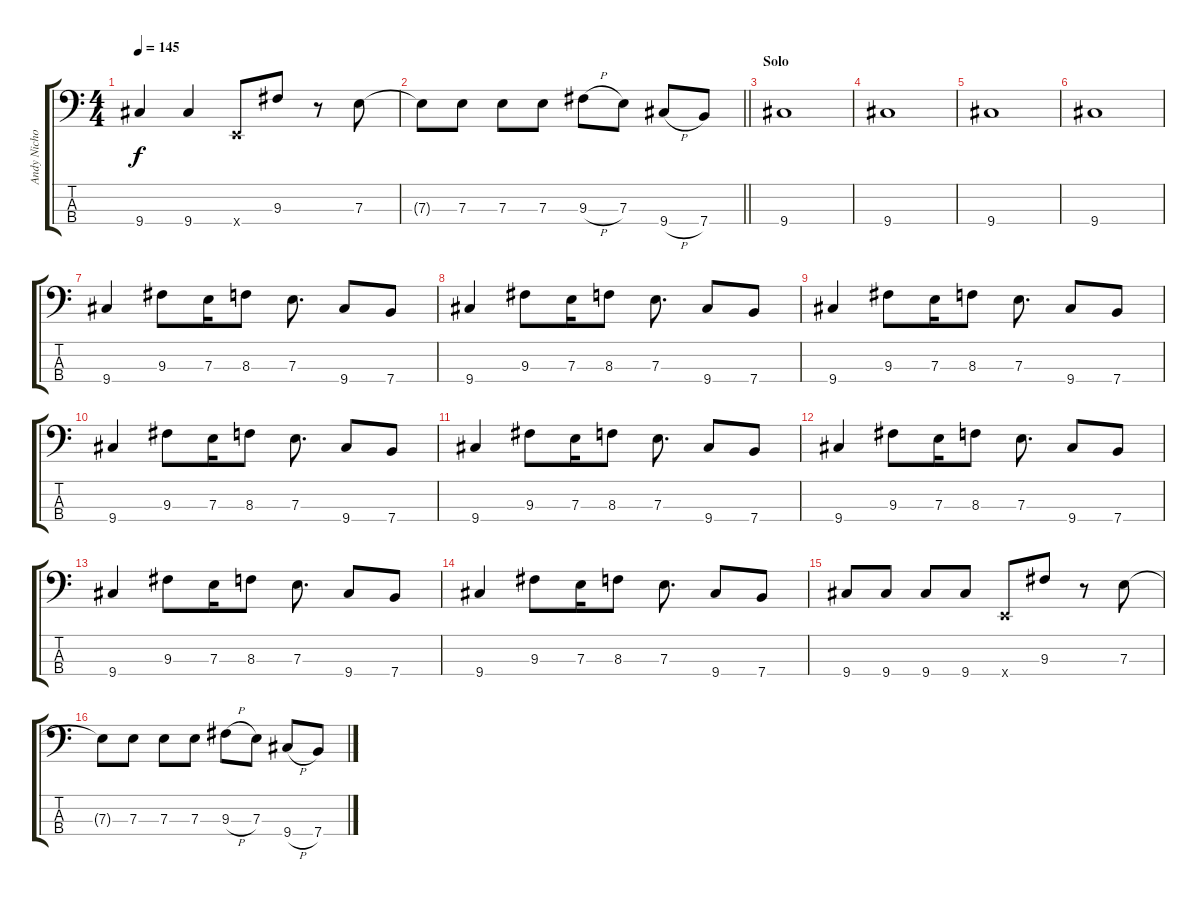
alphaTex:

\track ("Andy Nicholson" "Andy Nicho") {instrument electricbasspick}
\staff {score tabs}
\tuning (G2 D2 A1 E1) {hide}
\ts (4 4)
\tempo 145
\clef f4
\ks c
9.4.4{dy f} 9.4.4 0.4{x}.8 9.3.8 r.8 7.3.8 |
\barLineRight lightlight
7.3{t}.8 7.3.8 7.3.8 7.3.8 9.3{h}.8 7.3.8 9.4{h}.8 7.4.8 |
\section ("" "Solo")
9.4.1 |
9.4.1 |
9.4.1 |
9.4.1 |
9.4.4 9.3.8 7.3.16 8.3.8 7.3.8{d} 9.4.8 7.4.8 |
9.4.4 9.3.8 7.3.16 8.3.8 7.3.8{d} 9.4.8 7.4.8 |
9.4.4 9.3.8 7.3.16 8.3.8 7.3.8{d} 9.4.8 7.4.8 |
9.4.4 9.3.8 7.3.16 8.3.8 7.3.8{d} 9.4.8 7.4.8 |
9.4.4 9.3.8 7.3.16 8.3.8 7.3.8{d} 9.4.8 7.4.8 |
9.4.4 9.3.8 7.3.16 8.3.8 7.3.8{d} 9.4.8 7.4.8 |
9.4.4 9.3.8 7.3.16 8.3.8 7.3.8{d} 9.4.8 7.4.8 |
9.4.4 9.3.8 7.3.16 8.3.8 7.3.8{d} 9.4.8 7.4.8 |
9.4.8 9.4.8 9.4.8 9.4.8 0.4{x}.8 9.3.8 r.8 7.3.8 |
7.3{t}.8 7.3.8 7.3.8 7.3.8 9.3{h}.8 7.3.8 9.4{h}.8 7.4.8
